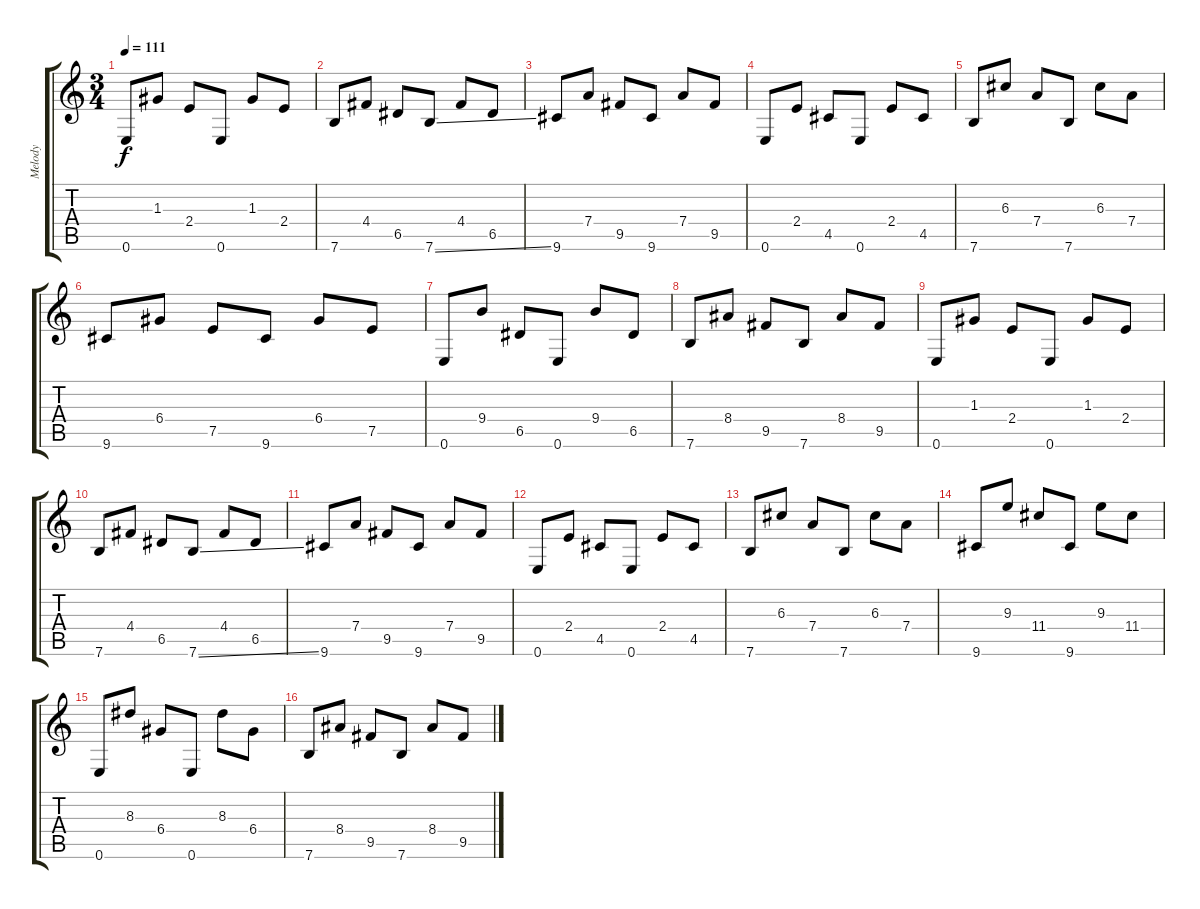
\track ("Melody" "Melody") {instrument electricguitarjazz}
\staff {score tabs}
\tuning (E4 B3 G3 D3 A2 E2) {hide}
\ts (3 4)
\tempo 111
\clef g2
\ks c
0.6.8{dy f} 1.3.8 2.4.8 0.6.8 1.3.8 2.4.8 |
7.6.8 4.4.8 6.5.8 7.6{ss}.8 4.4.8 6.5.8 |
9.6.8 7.4.8 9.5.8 9.6.8 7.4.8 9.5.8 |
0.6.8 2.4.8 4.5.8 0.6.8 2.4.8 4.5.8 |
7.6.8 6.3.8 7.4.8 7.6.8 6.3.8 7.4.8 |
9.6.8 6.4.8 7.5.8 9.6.8 6.4.8 7.5.8 |
0.6.8 9.4.8 6.5.8 0.6.8 9.4.8 6.5.8 |
7.6.8 8.4.8 9.5.8 7.6.8 8.4.8 9.5.8 |
0.6.8 1.3.8 2.4.8 0.6.8 1.3.8 2.4.8 |
7.6.8 4.4.8 6.5.8 7.6{ss}.8 4.4.8 6.5.8 |
9.6.8 7.4.8 9.5.8 9.6.8 7.4.8 9.5.8 |
0.6.8 2.4.8 4.5.8 0.6.8 2.4.8 4.5.8 |
7.6.8 6.3.8 7.4.8 7.6.8 6.3.8 7.4.8 |
9.6.8 9.3.8 11.4.8 9.6.8 9.3.8 11.4.8 |
0.6.8 8.3.8 6.4.8 0.6.8 8.3.8 6.4.8 |
7.6.8 8.4.8 9.5.8 7.6.8 8.4.8 9.5.8
